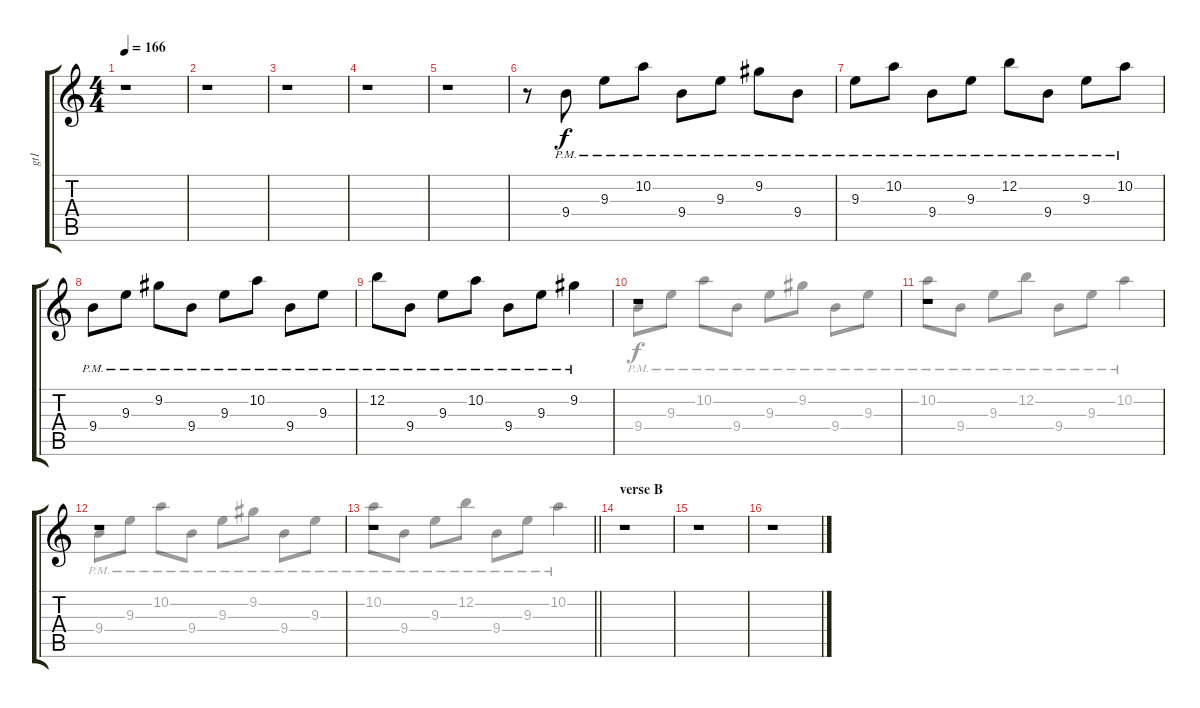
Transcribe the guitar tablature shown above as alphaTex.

\track ("gt1" "gt1") {instrument overdrivenguitar}
\staff {score tabs}
\tuning (E4 B3 G3 D3 A2 E2) {hide}
\voice
\ts (4 4)
\tempo 166
\clef g2
\ks c
r.1{dy f} |
r.1 |
r.1 |
r.1 |
r.1 |
r.8 9.4{pm}.8 9.3{pm}.8 10.2{pm}.8 9.4{pm}.8 9.3{pm}.8 9.2{pm}.8 9.4{pm}.8 |
9.3{pm}.8 10.2{pm}.8 9.4{pm}.8 9.3{pm}.8 12.2{pm}.8 9.4{pm}.8 9.3{pm}.8 10.2{pm}.8 |
9.4{pm}.8 9.3{pm}.8 9.2{pm}.8 9.4{pm}.8 9.3{pm}.8 10.2{pm}.8 9.4{pm}.8 9.3{pm}.8 |
12.2{pm}.8 9.4{pm}.8 9.3{pm}.8 10.2{pm}.8 9.4{pm}.8 9.3{pm}.8 9.2{pm}.4 |
r.1 |
r.1 |
r.1 |
\barLineRight lightlight
r.1 |
\section ("" "verse B")
r.1 |
r.1 |
r.1
\voice
\clef g2
\ottava regular
\simile none
\ks c
|
|
|
|
|
|
|
|
|
9.4{pm}.8 9.3{pm}.8 10.2{pm}.8 9.4{pm}.8 9.3{pm}.8 9.2{pm}.8 9.4{pm}.8 9.3{pm}.8 |
10.2{pm}.8 9.4{pm}.8 9.3{pm}.8 12.2{pm}.8 9.4{pm}.8 9.3{pm}.8 10.2{pm}.4 |
9.4{pm}.8 9.3{pm}.8 10.2{pm}.8 9.4{pm}.8 9.3{pm}.8 9.2{pm}.8 9.4{pm}.8 9.3{pm}.8 |
\barLineRight lightlight
10.2{pm}.8 9.4{pm}.8 9.3{pm}.8 12.2{pm}.8 9.4{pm}.8 9.3{pm}.8 10.2{pm}.4 |
|
|
